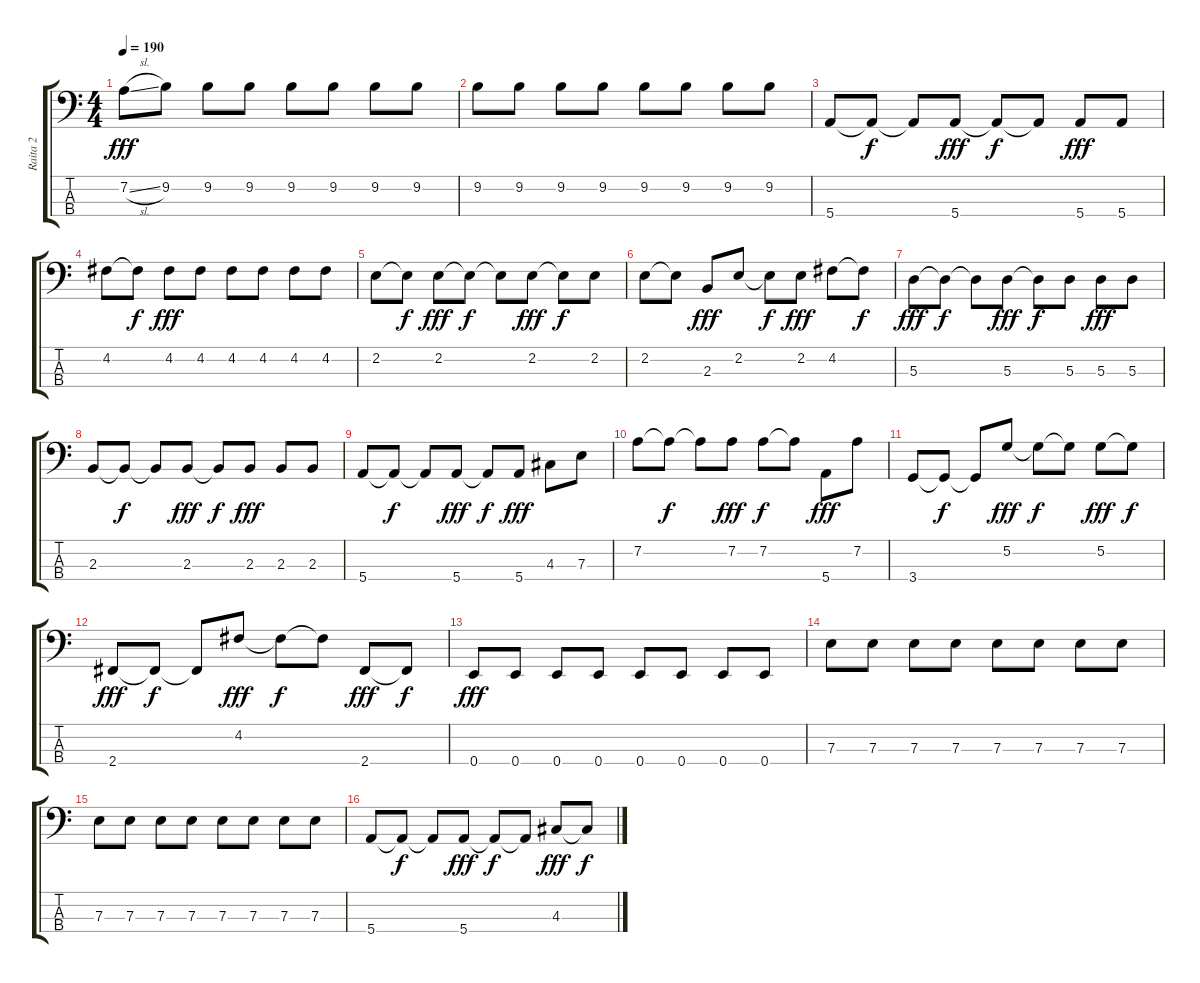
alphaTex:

\track ("Raita 2" "Raita 2") {instrument electricbassfinger}
\staff {score tabs}
\tuning (G2 D2 A1 E1) {hide}
\ts (4 4)
\tempo 190
\clef f4
\ks c
7.2{sl}.8{dy fff} 9.2.8 9.2.8 9.2.8 9.2.8 9.2.8 9.2.8 9.2.8 |
9.2.8 9.2.8 9.2.8 9.2.8 9.2.8 9.2.8 9.2.8 9.2.8 |
5.4.8 5.4{t}.8{dy f} 5.4{t}.8 5.4.8{dy fff} 5.4{t}.8{dy f} 5.4{t}.8 5.4.8{dy fff} 5.4.8 |
4.2.8 4.2{t}.8{dy f} 4.2.8{dy fff} 4.2.8 4.2.8 4.2.8 4.2.8 4.2.8 |
2.2.8 2.2{t}.8{dy f} 2.2.8{dy fff} 2.2{t}.8{dy f} 2.2{t}.8 2.2.8{dy fff} 2.2{t}.8{dy f} 2.2.8 |
2.2.8 2.2{t}.8 2.3.8{dy fff} 2.2.8 2.2{t}.8{dy f} 2.2.8{dy fff} 4.2.8 4.2{t}.8{dy f} |
5.3.8{dy fff} 5.3{t}.8{dy f} 5.3{t}.8 5.3.8{dy fff} 5.3{t}.8{dy f} 5.3.8 5.3.8{dy fff} 5.3.8 |
2.3.8 2.3{t}.8{dy f} 2.3{t}.8 2.3.8{dy fff} 2.3{t}.8{dy f} 2.3.8{dy fff} 2.3.8 2.3.8 |
5.4.8 5.4{t}.8{dy f} 5.4{t}.8 5.4.8{dy fff} 5.4{t}.8{dy f} 5.4.8{dy fff} 4.3.8 7.3.8 |
7.2.8 7.2{t}.8{dy f} 7.2{t}.8 7.2.8{dy fff} 7.2.8{dy f} 7.2{t}.8 5.4.8{dy fff} 7.2.8 |
3.4.8 3.4{t}.8{dy f} 3.4{t}.8 5.2.8{dy fff} 5.2{t}.8{dy f} 5.2{t}.8 5.2.8{dy fff} 5.2{t}.8{dy f} |
2.4.8{dy fff} 2.4{t}.8{dy f} 2.4{t}.8 4.2.8{dy fff} 4.2{t}.8{dy f} 4.2{t}.8 2.4.8{dy fff} 2.4{t}.8{dy f} |
0.4.8{dy fff} 0.4.8 0.4.8 0.4.8 0.4.8 0.4.8 0.4.8 0.4.8 |
7.3.8 7.3.8 7.3.8 7.3.8 7.3.8 7.3.8 7.3.8 7.3.8 |
7.3.8 7.3.8 7.3.8 7.3.8 7.3.8 7.3.8 7.3.8 7.3.8 |
5.4.8 5.4{t}.8{dy f} 5.4{t}.8 5.4.8{dy fff} 5.4{t}.8{dy f} 5.4{t}.8 4.3.8{dy fff} 4.3{t}.8{dy f}
